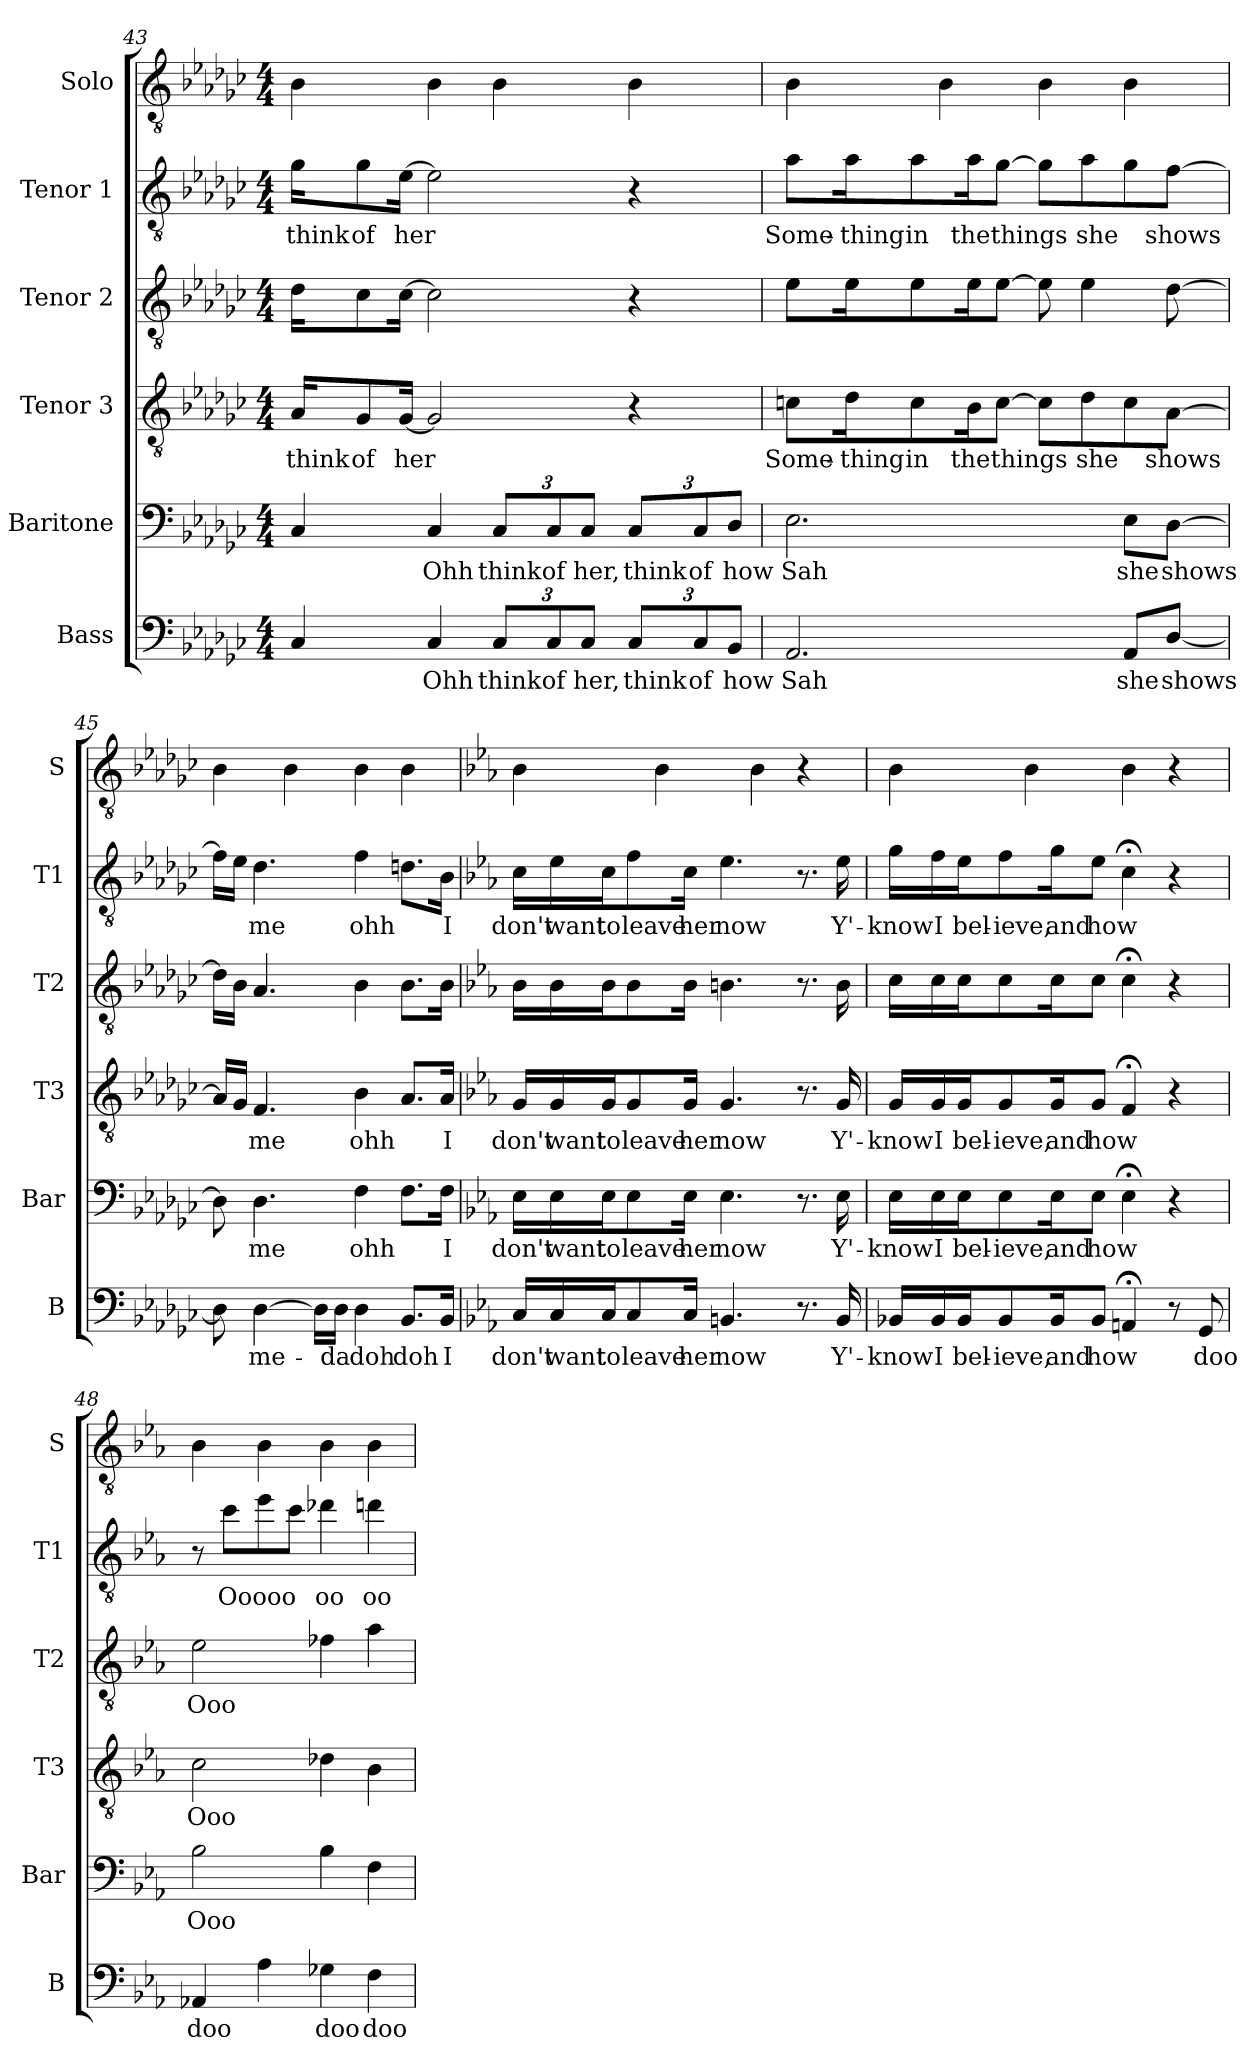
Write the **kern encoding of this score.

**kern	**text	**kern	**text	**kern	**text	**kern	**text	**kern	**text	**kern
*part6	*part6	*part5	*part5	*part4	*part4	*part3	*part3	*part2	*part2	*part1
*staff6	*staff6	*staff5	*staff5	*staff4	*staff4	*staff3	*staff3	*staff2	*staff2	*staff1
*I"Bass	*	*I"Baritone	*	*I"Tenor 3	*	*I"Tenor 2	*	*I"Tenor 1	*	*I"Solo
*I'B	*	*I'Bar	*	*I'T3	*	*I'T2	*	*I'T1	*	*I'S
*clefF4	*	*clefF4	*	*clefGv2	*	*clefGv2	*	*clefGv2	*	*clefGv2
*k[b-e-a-d-g-c-]	*	*k[b-e-a-d-g-c-]	*	*k[b-e-a-d-g-c-]	*	*k[b-e-a-d-g-c-]	*	*k[b-e-a-d-g-c-]	*	*k[b-e-a-d-g-c-]
*M4/4	*	*M4/4	*	*M4/4	*	*M4/4	*	*M4/4	*	*M4/4
=43	=43	=43	=43	=43	=43	=43	=43	=43	=43	=43
4C-/	.	4C-/	.	16A-/KL	think	16d-\KL	.	16g-\KL	think	4B-
.	.	.	.	8G-/	of	8c-\	.	8g-\	of	.
.	.	.	.	[16G-/Jk	her	[16c-\Jk	.	[16e-\Jk	her	.
4C-/	Ohh	4C-/	Ohh	2G-/]	.	2c-\]	.	2e-\]	.	4B-
*Xbrackettup	*	*Xbrackettup	*	*	*	*	*	*	*	*
12C-/L	think	12C-/L	think	.	.	.	.	.	.	4B-
12C-/	of	12C-/	of	.	.	.	.	.	.	.
12C-/J	her,	12C-/J	her,	.	.	.	.	.	.	.
12C-/L	think	12C-/L	think	4r	.	4r	.	4r	.	4B-
12C-/	of	12C-/	of	.	.	.	.	.	.	.
12BB-/J	how	12D-/J	how	.	.	.	.	.	.	.
=44	=44	=44	=44	=44	=44	=44	=44	=44	=44	=44
2.AA-/	Sah	2.E-\	Sah	8cn\L	Some-	8e-\L	.	8a-\L	Some-	4B-
.	.	.	.	16d-\K	-thing	16e-\K	.	16a-\K	-thing	.
.	.	.	.	8c\	in	8e-\	.	8a-\	in	.
.	.	.	.	.	.	.	.	.	.	4B-
.	.	.	.	16B-\K	the	16e-\K	.	16a-\K	the	.
.	.	.	.	[8c\J	things	[8e-\J	.	[8g-\J	things	.
.	.	.	.	8c\L]	.	8e-\]	.	8g-\L]	.	4B-
.	.	.	.	8d-\	she	4e-\	.	8a-\	she	.
8AA-/L	she	8E-\L	she	8c\	.	.	.	8g-\	.	4B-
[8D-/J	shows	[8D-\J	shows	[8A-\J	shows	[8d-\	.	[8f\J	shows	.
!!LO:PB:g=z
=45	=45	=45	=45	=45	=45	=45	=45	=45	=45	=45
8D-\]	.	8D-\]	.	16A-/LL]	.	16d-\LL]	.	16f\LL]	.	4B-
.	.	.	.	16G-/JJ	.	16B-\JJ	.	16e-\JJ	.	.
[4D-\	me-	4.D-\	me	4.F/	me	4.A-/	.	4.d-\	me	.
.	.	.	.	.	.	.	.	.	.	4B-
16D-\LL]	.	.	.	.	.	.	.	.	.	.
16D-\JJ	-da	.	.	.	.	.	.	.	.	.
4D-\	doh	4F\	ohh	4B-\	ohh	4B-\	.	4f\	ohh	4B-
8.BB-/L	doh	8.F\L	.	8.A-/L	.	8.B-\L	.	8.dn\L	.	4B-
16BB-/Jk	I	16F\Jk	I	16A-/Jk	I	16B-\Jk	.	16B-\Jk	I	.
=46	=46	=46	=46	=46	=46	=46	=46	=46	=46	=46
*k[b-e-a-]	*	*k[b-e-a-]	*	*k[b-e-a-]	*	*k[b-e-a-]	*	*k[b-e-a-]	*	*k[b-e-a-]
16C/LL	don't	16E-\LL	don't	16G/LL	don't	16B-\LL	.	16c\LL	don't	4B-
16C/	want	16E-\	want	16G/	want	16B-\	.	16e-\	want	.
16C/J	to	16E-\J	to	16G/J	to	16B-\J	.	16c\J	to	.
8C/	leave	8E-\	leave	8G/	leave	8B-\	.	8f\	leave	.
.	.	.	.	.	.	.	.	.	.	4B-
16C/Jk	her	16E-\Jk	her	16G/Jk	her	16B-\Jk	.	16c\Jk	her	.
4.BBnZ/	now	4.E-Z\	now	4.GZ/	now	4.BnZ\	.	4.e-Z\	now	.
.	.	.	.	.	.	.	.	.	.	4B-Z
8.r	.	8.r	.	8.r	.	8.r	.	8.r	.	4r
16BB/	Y'-	16E-\	Y'-	16G/	Y'-	16B\	.	16e-\	Y'-	.
=47	=47	=47	=47	=47	=47	=47	=47	=47	=47	=47
16BB-X/LL	-know	16E-\LL	-know	16G/LL	-know	16c\LL	.	16g\LL	-know	4B-
16BB-/	I	16E-\	I	16G/	I	16c\	.	16f\	I	.
16BB-/J	bel-	16E-\J	bel-	16G/J	bel-	16c\J	.	16e-\J	bel-	.
8BB-/	-ieve,	8E-\	-ieve,	8G/	-ieve,	8c\	.	8f\	-ieve,	.
.	.	.	.	.	.	.	.	.	.	4B-
16BB-/K	and	16E-\K	and	16G/K	and	16c\K	.	16g\K	and	.
8BB-/J	how	8E-\J	how	8G/J	how	8c\J	.	8e-\J	how	.
4AAn;<Z/	.	4E-;<Z\	.	4F;<Z/	.	4c;<Z\	.	4c;<Z\	.	4B-Z
8r	.	4r	.	4r	.	4r	.	4r	.	4r
8GG/	doo	.	.	.	.	.	.	.	.	.
!!LO:LB:g=z
=48	=48	=48	=48	=48	=48	=48	=48	=48	=48	=48
4AA-X/	doo	2B-\	Ooo	2c\	Ooo	2e-\	Ooo	8r	.	4B-
.	.	.	.	.	.	.	.	8cc\L	Oo	.
4A-\	.	.	.	.	.	.	.	8ee-\	ooo	4B-
.	.	.	.	.	.	.	.	8cc\J	.	.
4G-X\	doo	4B-\	.	4d-X\	.	4f-X\	.	4dd-X\	oo	4B-
4F\	doo	4F\	.	4B-\	.	4a-\	.	4ddn\	oo	4B-
=	=	=	=	=	=	=	=	=	=	=
*-	*-	*-	*-	*-	*-	*-	*-	*-	*-	*-
